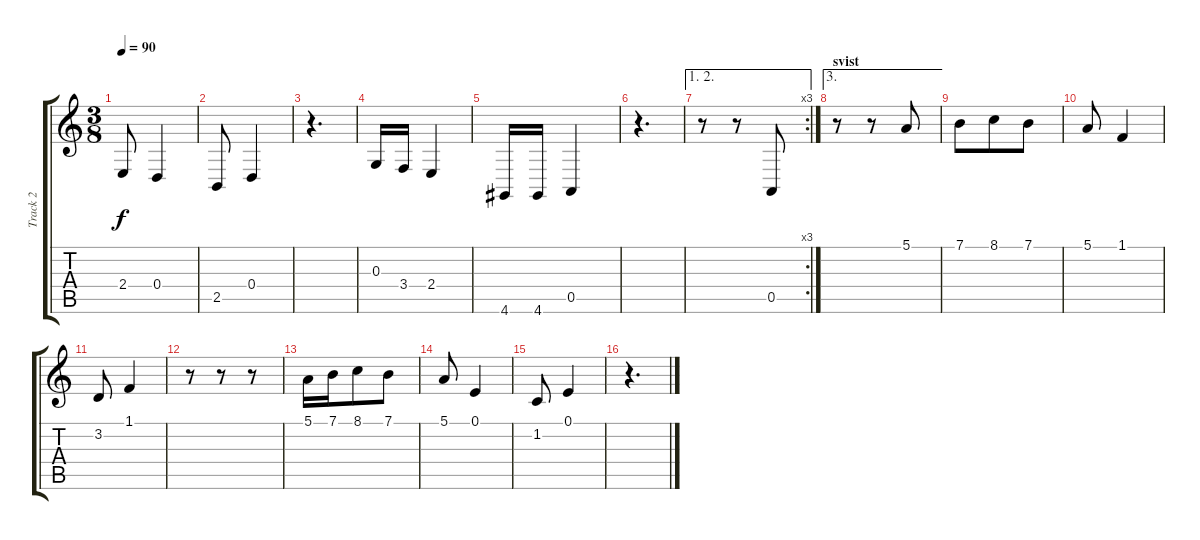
\track ("Track 2" "Track 2") {instrument tangoaccordion}
\staff {score tabs}
\tuning (E4 B3 G3 D3 A2 E2) {hide}
\ts (3 8)
\tempo 90
\clef g2
\ks c
2.4.8{dy f} 0.4.4 |
2.5.8 0.4.4 |
r.4{d} |
0.3.16 3.4.16 2.4.4 |
4.6.16 4.6.16 0.5.4 |
r.4{d} |
\ae (1 2)
\rc 3
r.8 r.8 0.5.8 |
\ae 3
\section ("" "svist")
r.8 r.8 5.1.8 |
7.1.8 8.1.8 7.1.8 |
5.1.8 1.1.4 |
3.2.8 1.1.4 |
r.8 r.8 r.8 |
5.1.16 7.1.16 8.1.8 7.1.8 |
5.1.8 0.1.4 |
1.2.8 0.1.4 |
r.4{d}
